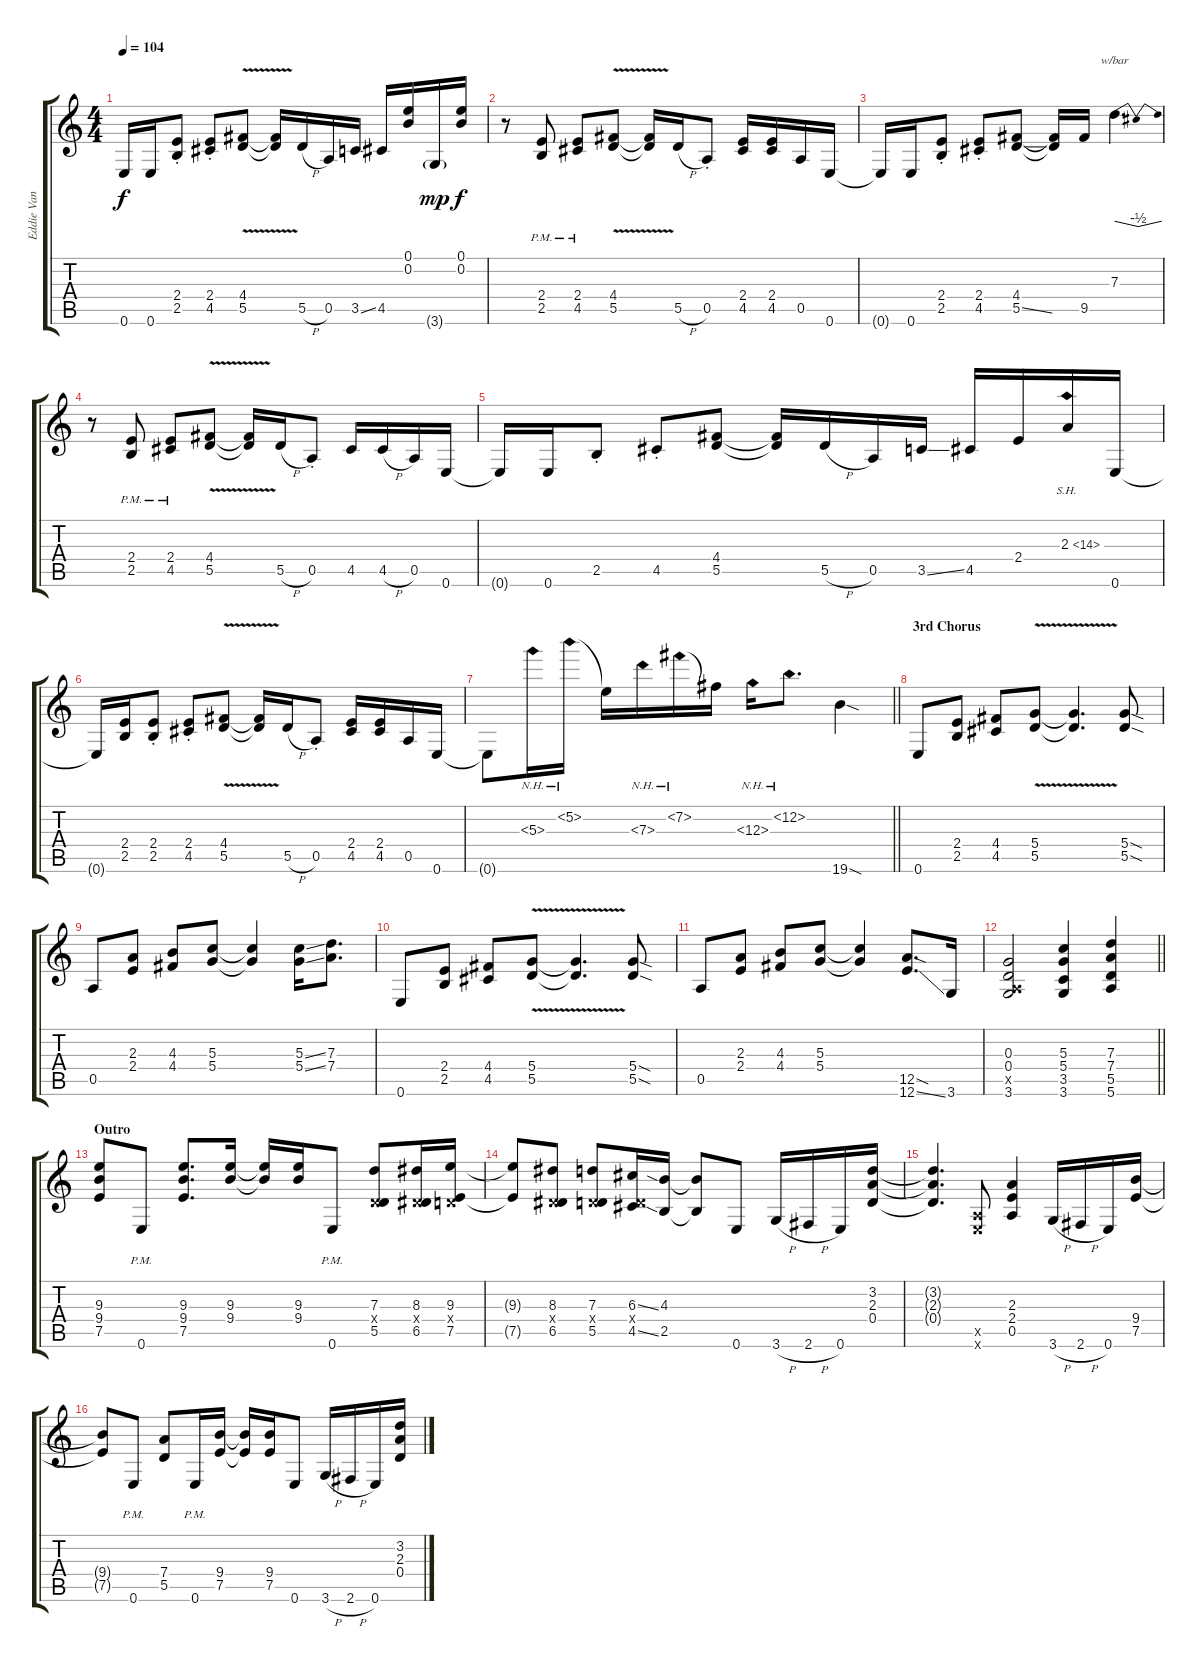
\track ("Eddie Van Halen" "Eddie Van ") {instrument distortionguitar}
\staff {score tabs}
\tuning (E4 B3 G3 D3 A2 E2) {hide}
\ts (4 4)
\tempo 104
\clef g2
\ks c
0.6{t}.16{dy f} 0.6.16 (2.4{st} 2.5{st}).8 (2.4{st} 4.5{st}).8 (4.4{v} 5.5{v}).8 (4.4{t} 5.5{t}).16 5.5{h}.16 0.5.16 3.5{ss}.16 4.5.16 (0.1 0.2).16 3.6{g}.16{dy mp} (0.1 0.2).16{dy f} |
r.8 (2.4{pm} 2.5{pm}).8 (2.4{pm} 4.5{pm}).8 (4.4{v} 5.5{v}).8 (4.4{t} 5.5{t}).16 5.5{h}.16 0.5{st}.8 (2.4 4.5).16 (2.4 4.5).16 0.5.16 0.6.16 |
0.6{t}.16 0.6.16 (2.4{st} 2.5{st}).8 (2.4{st} 4.5{st}).8 (4.4 5.5{ss}).8 (4.4{t} 5.5{t}).16 9.5.16 7.3.4{d tbe (dip default 0 0 30 -2 60 0)} |
r.8 (2.4{pm} 2.5{pm}).8 (2.4{pm} 4.5{pm}).8 (4.4{v} 5.5{v}).8 (4.4{t} 5.5{t}).16 5.5{h}.16 0.5{st}.8 4.5.16 4.5{h}.16 0.5.16 0.6.16 |
0.6{t}.16 0.6.16 2.5{st}.8 4.5{st}.8 (4.4 5.5).8 (4.4{t} 5.5{t}).16 5.5{h}.16 0.5.16 3.5{ss}.16 4.5.16 2.4.16 2.3{sh 12}.16 0.6.16 |
0.6{t}.16 (2.4 2.5).16 (2.4{st} 2.5{st}).8 (2.4{st} 4.5{st}).8 (4.4{v} 5.5{v}).8 (4.4{t} 5.5{t}).16 5.5{h}.16 0.5{st}.8 (2.4 4.5).16 (2.4 4.5).16 0.5.16 0.6.16 |
\barLineRight lightlight
0.6{t}.8 5.3{nh}.16 5.2{nh}.16 5.2{t}.16 7.3{nh}.16 7.2{nh}.16 7.2{t}.16 12.3{nh}.16 12.2{nh}.8{d} 19.6{sod}.4 |
\section ("" "3rd Chorus")
0.6.8 (2.4 2.5).8 (4.4 4.5).8 (5.4{v} 5.5{v}).8 (5.4{t} 5.5{t}).4{d} (5.4{sod} 5.5{sod}).8 |
0.5.8 (2.3 2.4).8 (4.3 4.4).8 (5.3 5.4).8 (5.3{t} 5.4{t}).4 (5.3{ss} 5.4{ss}).16 (7.3 7.4).8{d} |
0.6.8 (2.4 2.5).8 (4.4 4.5).8 (5.4{v} 5.5{v}).8 (5.4{t} 5.5{t}).4{d} (5.4{sod} 5.5{sod}).8 |
0.5.8 (2.3 2.4).8 (4.3 4.4).8 (5.3 5.4).8 (5.3{t} 5.4{t}).4 (12.5{sod} 12.6{ss}).8{d} 3.6.16 |
\barLineRight lightlight
(0.3 0.4 0.5{x} 3.6).2 (5.3 5.4 3.5 3.6).4 (7.3 7.4 5.5 5.6).4 |
\section ("" "Outro")
(9.3 9.4 7.5).8 0.6{pm}.8 (9.3 9.4 7.5).8{d} (9.3 9.4).16 (9.3{t} 9.4{t}).16 (9.3 9.4).16 0.6{pm}.8 (7.3 0.4{x} 5.5).8 (8.3 0.4{x} 6.5).16 (9.3 0.4{x} 7.5).16 |
(9.3{t} 7.5{t}).8 (8.3 0.4{x} 6.5).8 (7.3 0.4{x} 5.5).8 (6.3{ss} 0.4{x} 4.5{ss}).16 (4.3 2.5).16 (4.3{t} 2.5{t}).8 0.6.8 3.6{h}.16 2.6{h}.16 0.6.16 (3.2 2.3 0.4).16 |
(3.2{t} 2.3{t} 0.4{t}).4{d} (0.5{x} 0.6{x}).8 (2.3 2.4 0.5).4 3.6{h}.16 2.6{h}.16 0.6.16 (9.4 7.5).16 |
(9.4{t} 7.5{t}).8 0.6{pm}.8 (7.4 5.5).8 0.6{pm}.16 (9.4 7.5).16 (9.4{t} 7.5{t}).16 (9.4 7.5).16 0.6.8 3.6{h}.16 2.6{h}.16 0.6.16 (3.2 2.3 0.4).16
